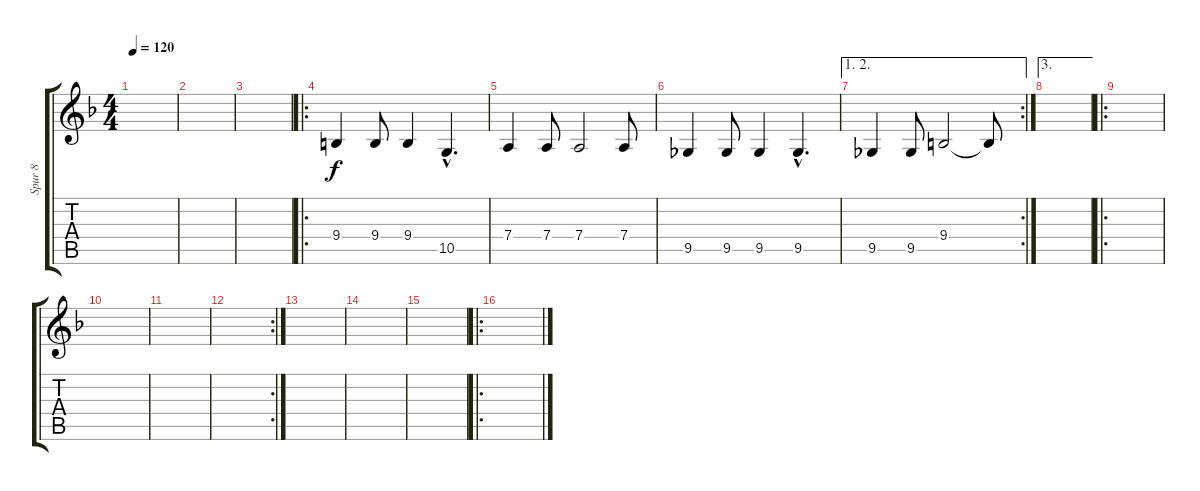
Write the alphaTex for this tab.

\track ("Spur 8" "Spur 8") {instrument lead2sawtooth}
\staff {score tabs}
\tuning (E4 B3 G3 D3 A2 E2) {hide}
\ts (4 4)
\tempo 120
\clef g2
\ks f
|
|
|
\ro
9.4.4 9.4.8 9.4.4 10.5{hac}.4{d} |
7.4.4 7.4.8 7.4.2 7.4.8 |
9.5.4 9.5.8 9.5.4 9.5{hac}.4{d} |
\ae (1 2)
\rc 2
9.5.4 9.5.8 9.4.2 9.4{t}.8 |
\ae 3
|
\ro
|
|
|
\rc 2
|
|
|
|
\ro
